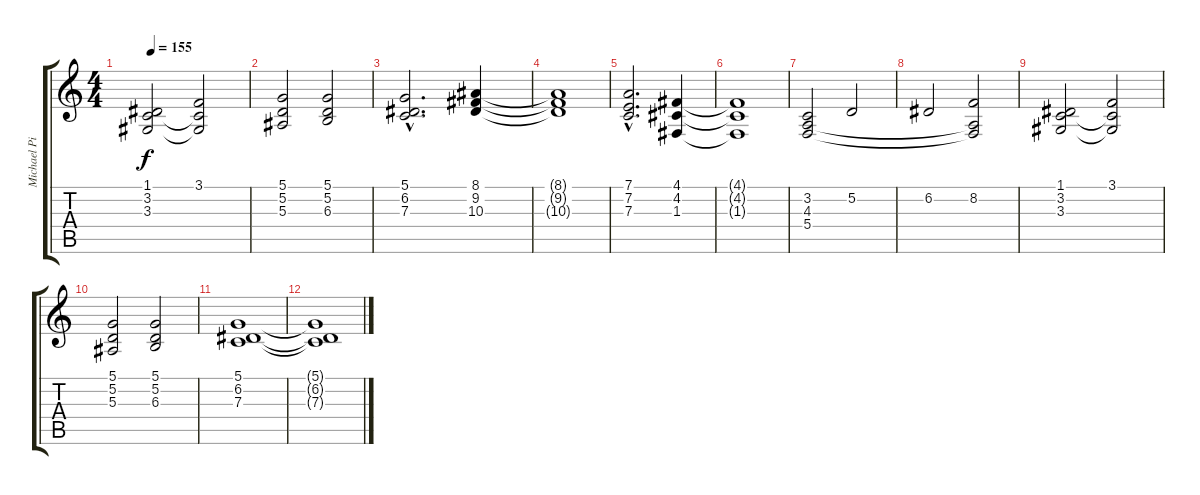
\track ("Michael Pinnella - CHOEURS" "Michael Pi") {instrument choiraahs}
\staff {score tabs}
\tuning (D4 A3 F3 C3 G2 D2) {hide}
\ts (4 4)
\tempo 155
\clef g2
\ks c
(1.1 3.2 3.3).2{dy f} (3.1 3.2{t} 3.3{t}).2 |
(5.1 5.2 5.3).2 (5.1 5.2 6.3).2 |
(5.1{hac} 6.2{hac} 7.3{hac}).2{d} (8.1 9.2 10.3).4 |
(8.1{t} 9.2{t} 10.3{t}).1 |
(7.1{hac} 7.2{hac} 7.3{hac}).2{d} (4.1 4.2 1.3).4 |
(4.1{t} 4.2{t} 1.3{t}).1 |
(3.2 4.3 5.4).2 5.2.2 |
6.2.2 (8.2 4.3{t} 5.4{t}).2 |
(1.1 3.2 3.3).2 (3.1 3.2{t} 3.3{t}).2 |
(5.1 5.2 5.3).2 (5.1 5.2 6.3).2 |
(5.1 6.2 7.3).1 |
(5.1{t} 6.2{t} 7.3{t}).1
